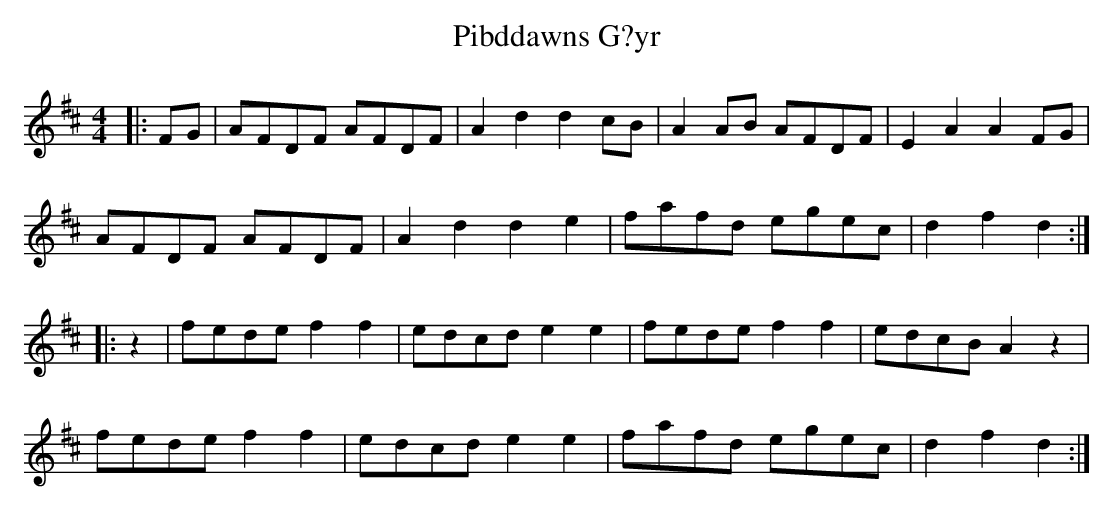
X:1
T: Pibddawns G?yr
M: 4/4
L: 1/8
K: Dmaj
|: FG |\
AFDF AFDF | A2 d2 d2 cB | A2 AB AFDF | E2 A2 A2 FG |
AFDF AFDF | A2 d2 d2 e2 | fafd egec | d2 f2 d2 :|
|: z2 |\
fede f2 f2 | edcd e2 e2 | fede f2 f2 | edcB A2 z2 |
fede f2 f2 | edcd e2 e2 | fafd egec | d2 f2 d2 :|
